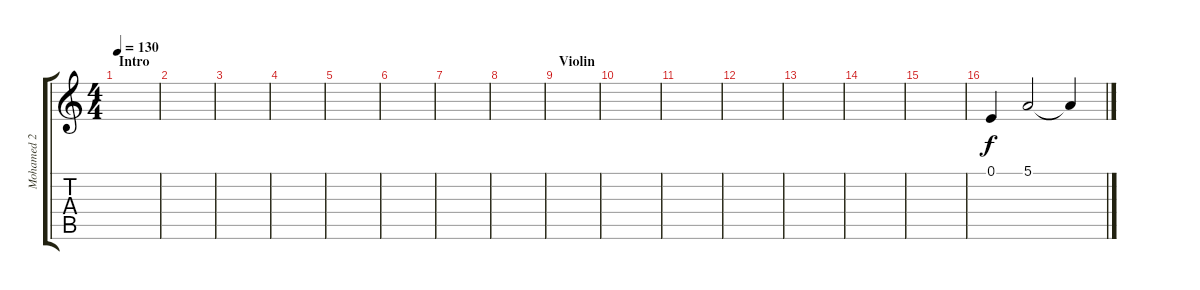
\track ("Mohamed 2" "Mohamed 2") {instrument viola}
\staff {score tabs}
\tuning (E4 B3 G3 D3 A2 E2) {hide}
\ts (4 4)
\section ("" "Intro")
\tempo 130
\clef g2
\ks c
|
|
|
|
|
|
|
|
\section ("" "Violin")
|
|
|
|
|
|
|
0.1.4 5.1.2 5.1{t}.4
